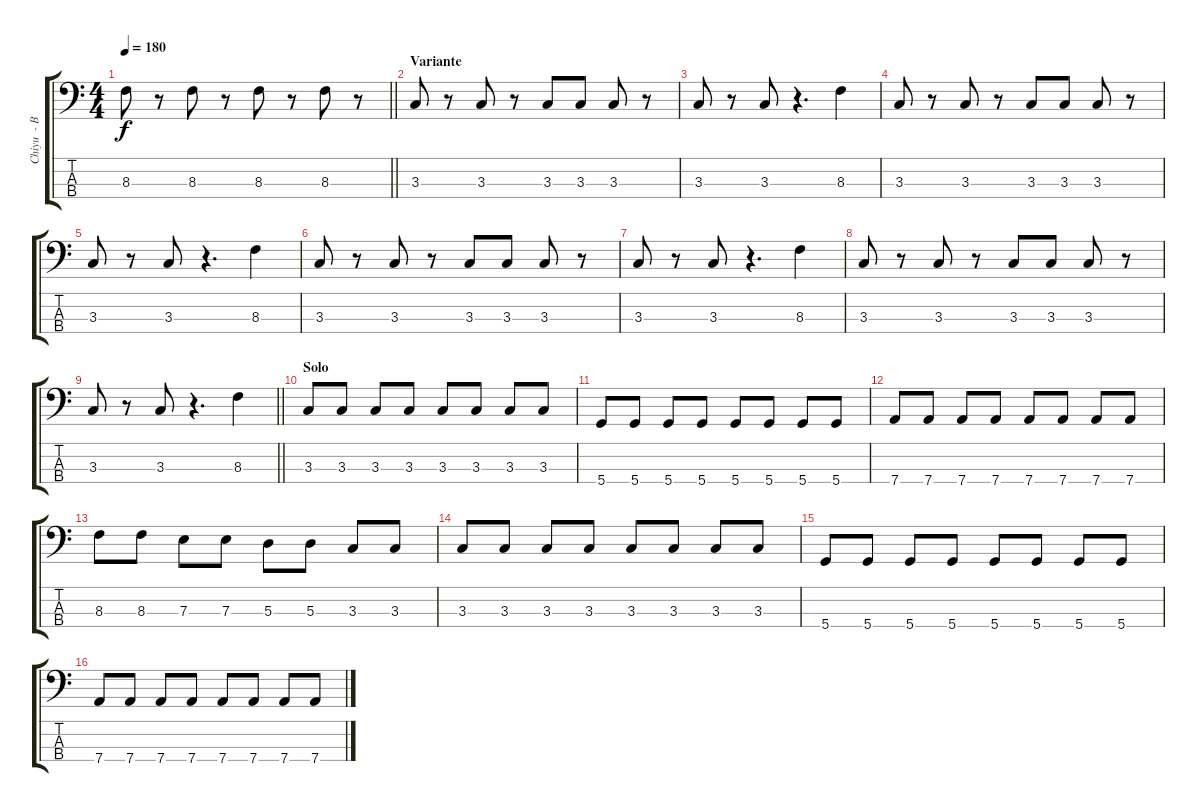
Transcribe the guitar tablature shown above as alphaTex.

\track ("Chiyu  - Basse" "Chiyu  - B") {instrument electricbassfinger}
\staff {score tabs}
\tuning (G2 D2 A1 D1) {hide}
\ts (4 4)
\tempo 180
\clef f4
\barLineRight lightlight
\ks c
8.3.8{dy f} r.8 8.3.8 r.8 8.3.8 r.8 8.3.8 r.8 |
\section ("" "Variante")
3.3.8 r.8 3.3.8 r.8 3.3.8 3.3.8 3.3.8 r.8 |
3.3.8 r.8 3.3.8 r.4{d} 8.3.4 |
3.3.8 r.8 3.3.8 r.8 3.3.8 3.3.8 3.3.8 r.8 |
3.3.8 r.8 3.3.8 r.4{d} 8.3.4 |
3.3.8 r.8 3.3.8 r.8 3.3.8 3.3.8 3.3.8 r.8 |
3.3.8 r.8 3.3.8 r.4{d} 8.3.4 |
3.3.8 r.8 3.3.8 r.8 3.3.8 3.3.8 3.3.8 r.8 |
\barLineRight lightlight
3.3.8 r.8 3.3.8 r.4{d} 8.3.4 |
\section ("" "Solo")
3.3.8 3.3.8 3.3.8 3.3.8 3.3.8 3.3.8 3.3.8 3.3.8 |
5.4.8 5.4.8 5.4.8 5.4.8 5.4.8 5.4.8 5.4.8 5.4.8 |
7.4.8 7.4.8 7.4.8 7.4.8 7.4.8 7.4.8 7.4.8 7.4.8 |
8.3.8 8.3.8 7.3.8 7.3.8 5.3.8 5.3.8 3.3.8 3.3.8 |
3.3.8 3.3.8 3.3.8 3.3.8 3.3.8 3.3.8 3.3.8 3.3.8 |
5.4.8 5.4.8 5.4.8 5.4.8 5.4.8 5.4.8 5.4.8 5.4.8 |
7.4.8 7.4.8 7.4.8 7.4.8 7.4.8 7.4.8 7.4.8 7.4.8
